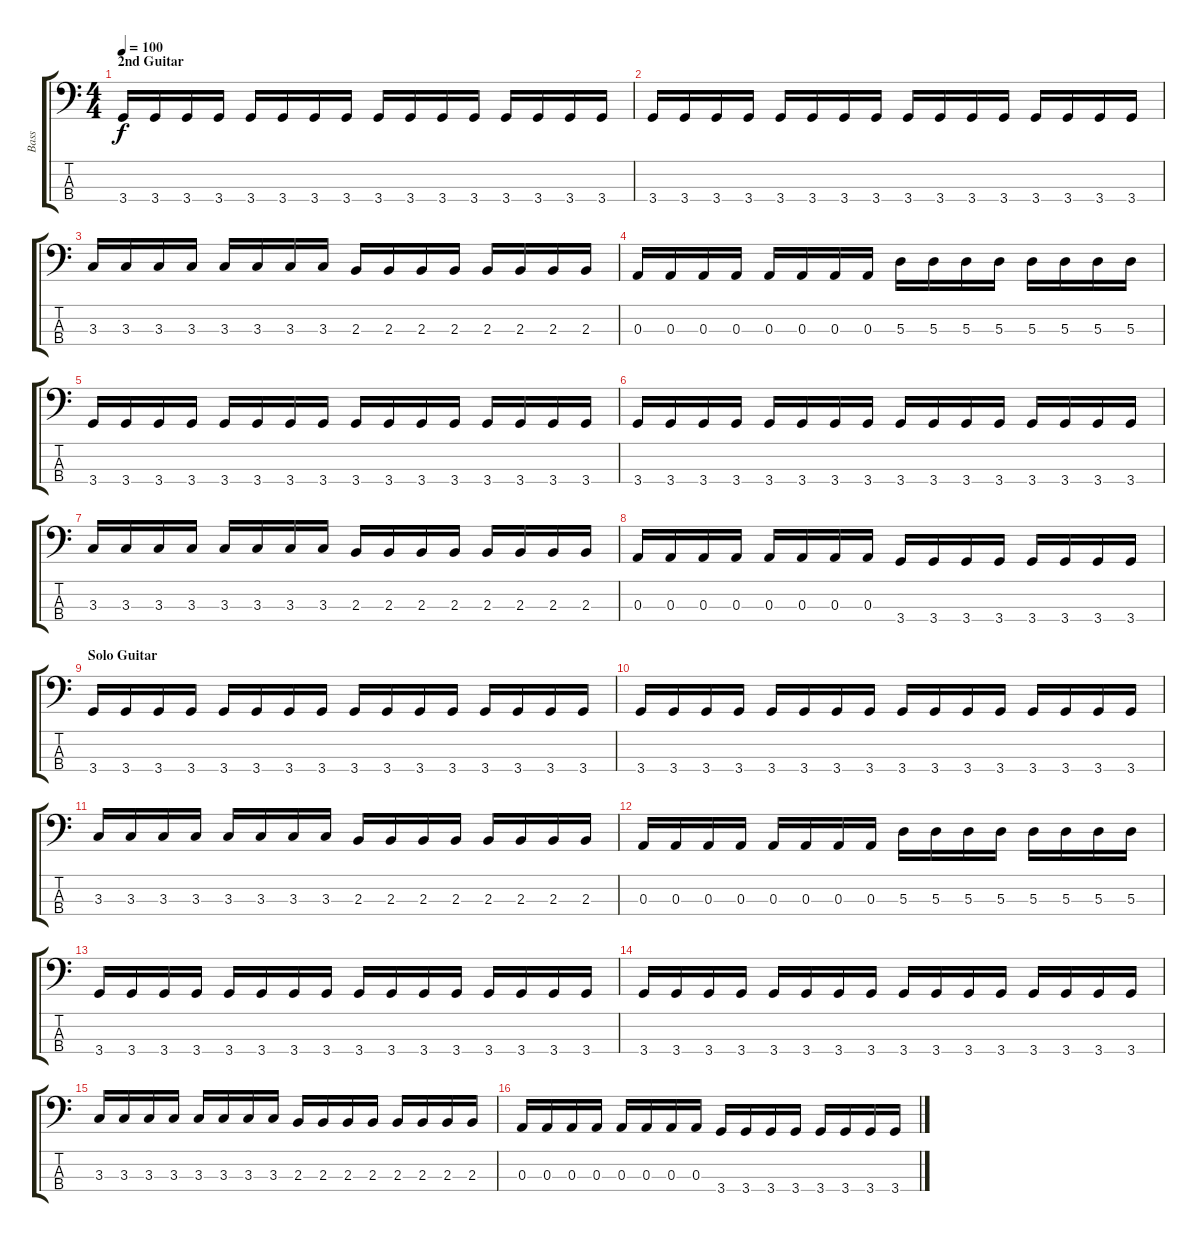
\track ("Bass" "Bass") {instrument electricbasspick}
\staff {score tabs}
\tuning (G2 D2 A1 E1) {hide}
\ts (4 4)
\section ("" "2nd Guitar")
\tempo 100
\clef f4
\ks c
3.4.16{dy f} 3.4.16 3.4.16 3.4.16 3.4.16 3.4.16 3.4.16 3.4.16 3.4.16 3.4.16 3.4.16 3.4.16 3.4.16 3.4.16 3.4.16 3.4.16 |
3.4.16 3.4.16 3.4.16 3.4.16 3.4.16 3.4.16 3.4.16 3.4.16 3.4.16 3.4.16 3.4.16 3.4.16 3.4.16 3.4.16 3.4.16 3.4.16 |
3.3.16 3.3.16 3.3.16 3.3.16 3.3.16 3.3.16 3.3.16 3.3.16 2.3.16 2.3.16 2.3.16 2.3.16 2.3.16 2.3.16 2.3.16 2.3.16 |
0.3.16 0.3.16 0.3.16 0.3.16 0.3.16 0.3.16 0.3.16 0.3.16 5.3.16 5.3.16 5.3.16 5.3.16 5.3.16 5.3.16 5.3.16 5.3.16 |
3.4.16 3.4.16 3.4.16 3.4.16 3.4.16 3.4.16 3.4.16 3.4.16 3.4.16 3.4.16 3.4.16 3.4.16 3.4.16 3.4.16 3.4.16 3.4.16 |
3.4.16 3.4.16 3.4.16 3.4.16 3.4.16 3.4.16 3.4.16 3.4.16 3.4.16 3.4.16 3.4.16 3.4.16 3.4.16 3.4.16 3.4.16 3.4.16 |
3.3.16 3.3.16 3.3.16 3.3.16 3.3.16 3.3.16 3.3.16 3.3.16 2.3.16 2.3.16 2.3.16 2.3.16 2.3.16 2.3.16 2.3.16 2.3.16 |
0.3.16 0.3.16 0.3.16 0.3.16 0.3.16 0.3.16 0.3.16 0.3.16 3.4.16 3.4.16 3.4.16 3.4.16 3.4.16 3.4.16 3.4.16 3.4.16 |
\section ("" "Solo Guitar")
3.4.16 3.4.16 3.4.16 3.4.16 3.4.16 3.4.16 3.4.16 3.4.16 3.4.16 3.4.16 3.4.16 3.4.16 3.4.16 3.4.16 3.4.16 3.4.16 |
3.4.16 3.4.16 3.4.16 3.4.16 3.4.16 3.4.16 3.4.16 3.4.16 3.4.16 3.4.16 3.4.16 3.4.16 3.4.16 3.4.16 3.4.16 3.4.16 |
3.3.16 3.3.16 3.3.16 3.3.16 3.3.16 3.3.16 3.3.16 3.3.16 2.3.16 2.3.16 2.3.16 2.3.16 2.3.16 2.3.16 2.3.16 2.3.16 |
0.3.16 0.3.16 0.3.16 0.3.16 0.3.16 0.3.16 0.3.16 0.3.16 5.3.16 5.3.16 5.3.16 5.3.16 5.3.16 5.3.16 5.3.16 5.3.16 |
3.4.16 3.4.16 3.4.16 3.4.16 3.4.16 3.4.16 3.4.16 3.4.16 3.4.16 3.4.16 3.4.16 3.4.16 3.4.16 3.4.16 3.4.16 3.4.16 |
3.4.16 3.4.16 3.4.16 3.4.16 3.4.16 3.4.16 3.4.16 3.4.16 3.4.16 3.4.16 3.4.16 3.4.16 3.4.16 3.4.16 3.4.16 3.4.16 |
3.3.16 3.3.16 3.3.16 3.3.16 3.3.16 3.3.16 3.3.16 3.3.16 2.3.16 2.3.16 2.3.16 2.3.16 2.3.16 2.3.16 2.3.16 2.3.16 |
0.3.16 0.3.16 0.3.16 0.3.16 0.3.16 0.3.16 0.3.16 0.3.16 3.4.16 3.4.16 3.4.16 3.4.16 3.4.16 3.4.16 3.4.16 3.4.16
